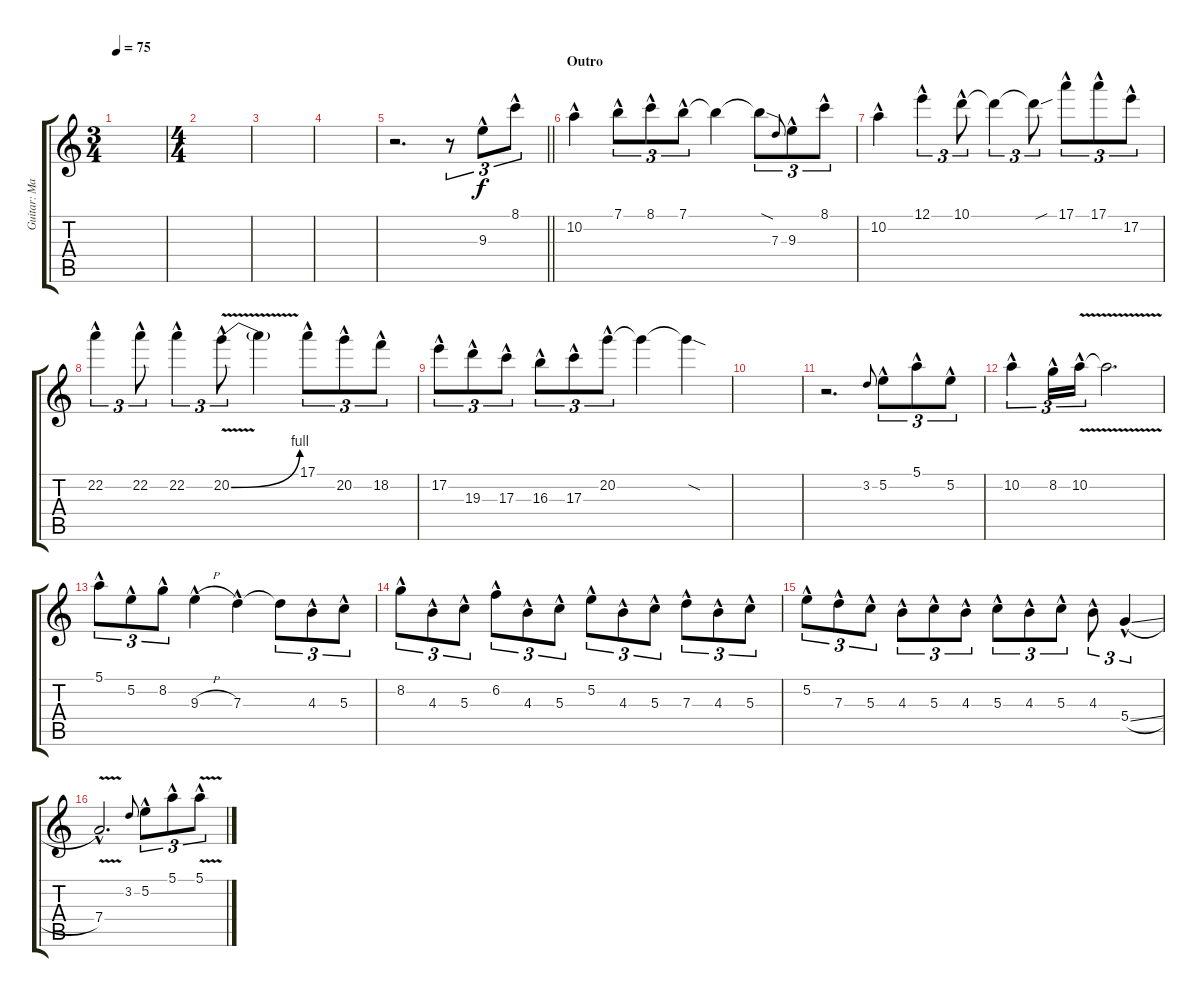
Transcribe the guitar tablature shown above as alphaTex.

\track ("Guitar: Mark" "Guitar: Ma") {instrument overdrivenguitar}
\staff {score tabs}
\tuning (E4 B3 G3 D3 A2 E2) {hide}
\ts (3 4)
\tempo 75
\clef g2
\ks c
|
\ts (4 4)
|
|
|
\barLineRight lightlight
r.2{d} r.8{tu (3 2)} 9.3{hac}.8{tu (3 2)} 8.1{hac}.8{tu (3 2)} |
\section ("" "Outro")
10.2{hac}.4 7.1{hac}.8{tu (3 2)} 8.1{hac}.8{tu (3 2)} 7.1{hac}.8{tu (3 2)} 7.1{t}.4 7.1{sod t}.8{tu (3 2)} 7.3.8{gr onbeat} 9.3{hac}.8{tu (3 2)} 8.1{hac}.8{tu (3 2)} |
10.2{hac}.4 12.1{hac}.4{tu (3 2)} 10.1{hac}.8{tu (3 2)} 10.1{t}.4{tu (3 2)} 10.1{sou t}.8{tu (3 2)} 17.1{hac}.8{tu (3 2)} 17.1{hac}.8{tu (3 2)} 17.2{hac}.8{tu (3 2)} |
22.2{hac}.4{tu (3 2)} 22.2{hac}.8{tu (3 2)} 22.2{hac}.4{tu (3 2)} 20.2{be (bend 0 0 60 4) v hac}.8{tu (3 2)} 20.2{t}.4 17.1{hac}.8{tu (3 2)} 20.2{hac}.8{tu (3 2)} 18.2{hac}.8{tu (3 2)} |
17.2{hac}.8{tu (3 2)} 19.3{hac}.8{tu (3 2)} 17.3{hac}.8{tu (3 2)} 16.3{hac}.8{tu (3 2)} 17.3{hac}.8{tu (3 2)} 20.2{hac}.8{tu (3 2)} 20.2{t}.4 20.2{sod t}.4 |
|
r.2{d} 3.2.8{gr onbeat} 5.2{hac}.8{tu (3 2)} 5.1{hac}.8{tu (3 2)} 5.2{hac}.8{tu (3 2)} |
10.2{hac}.4{tu (3 2)} 8.2{hac}.16{tu (3 2)} 10.2{v hac}.16{tu (3 2)} 10.2{t}.2{d} |
5.1{hac}.8{tu (3 2)} 5.2{hac}.8{tu (3 2)} 8.2{hac}.8{tu (3 2)} 9.3{h hac}.4 7.3{hac}.4 7.3{t}.8{tu (3 2)} 4.3{hac}.8{tu (3 2)} 5.3{hac}.8{tu (3 2)} |
8.2{hac}.8{tu (3 2)} 4.3{hac}.8{tu (3 2)} 5.3{hac}.8{tu (3 2)} 6.2{hac}.8{tu (3 2)} 4.3{hac}.8{tu (3 2)} 5.3{hac}.8{tu (3 2)} 5.2{hac}.8{tu (3 2)} 4.3{hac}.8{tu (3 2)} 5.3{hac}.8{tu (3 2)} 7.3{hac}.8{tu (3 2)} 4.3{hac}.8{tu (3 2)} 5.3{hac}.8{tu (3 2)} |
5.2{hac}.8{tu (3 2)} 7.3{hac}.8{tu (3 2)} 5.3{hac}.8{tu (3 2)} 4.3{hac}.8{tu (3 2)} 5.3{hac}.8{tu (3 2)} 4.3{hac}.8{tu (3 2)} 5.3{hac}.8{tu (3 2)} 4.3{hac}.8{tu (3 2)} 5.3{hac}.8{tu (3 2)} 4.3{hac}.8{tu (3 2)} 5.4{sl hac}.4{tu (3 2)} |
7.4{v hac}.2{d} 3.2.8{gr onbeat} 5.2{hac}.8{tu (3 2)} 5.1{hac}.8{tu (3 2)} 5.1{v hac}.8{tu (3 2)}
